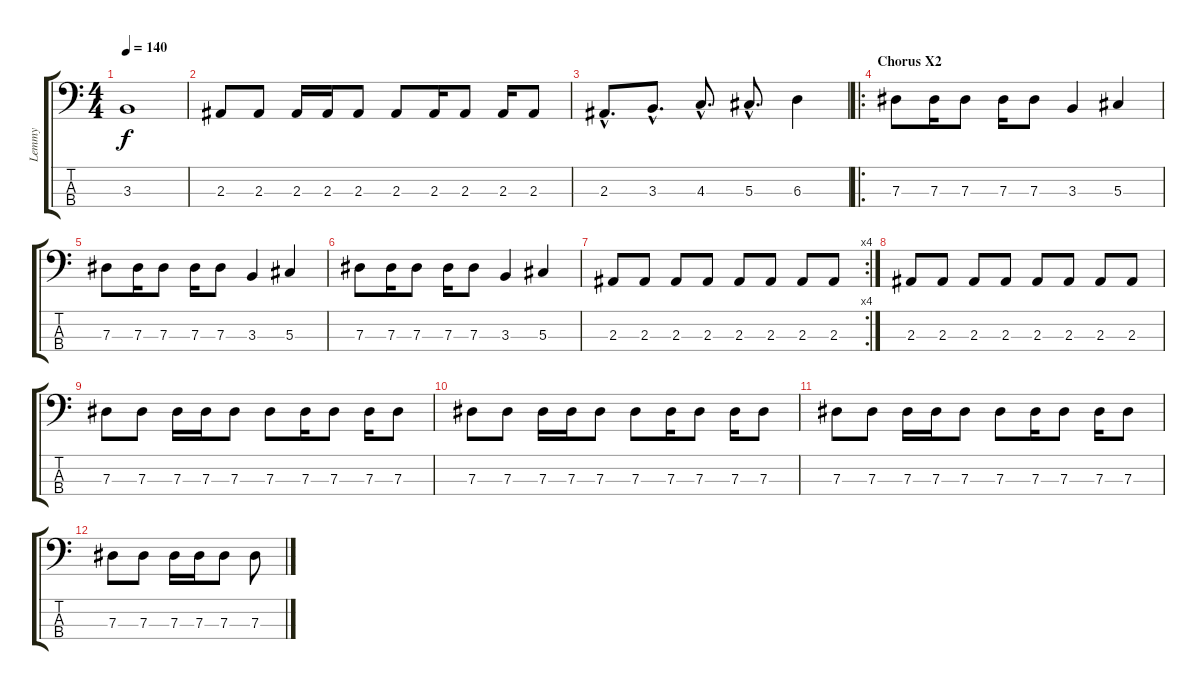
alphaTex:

\track ("Lemmy" "Lemmy") {instrument distortionguitar}
\staff {score tabs}
\tuning (Gb2 Db2 Ab1 Eb1) {hide}
\ts (4 4)
\tempo 140
\clef f4
\ks c
3.3.1{dy f} |
2.3.8 2.3.8 2.3.16 2.3.16 2.3.8 2.3.8 2.3.16 2.3.8 2.3.16 2.3.8 |
2.3{hac}.8{d} 3.3{hac}.8{d} 4.3{hac}.8{d} 5.3{hac}.8{d} 6.3.4 |
\ro
\section ("" "Chorus X2")
7.3.8 7.3.16 7.3.8 7.3.16 7.3.8 3.3.4 5.3.4 |
7.3.8 7.3.16 7.3.8 7.3.16 7.3.8 3.3.4 5.3.4 |
7.3.8 7.3.16 7.3.8 7.3.16 7.3.8 3.3.4 5.3.4 |
\rc 4
2.3.8 2.3.8 2.3.8 2.3.8 2.3.8 2.3.8 2.3.8 2.3.8 |
2.3.8 2.3.8 2.3.8 2.3.8 2.3.8 2.3.8 2.3.8 2.3.8 |
7.3.8 7.3.8 7.3.16 7.3.16 7.3.8 7.3.8 7.3.16 7.3.8 7.3.16 7.3.8 |
7.3.8 7.3.8 7.3.16 7.3.16 7.3.8 7.3.8 7.3.16 7.3.8 7.3.16 7.3.8 |
7.3.8 7.3.8 7.3.16 7.3.16 7.3.8 7.3.8 7.3.16 7.3.8 7.3.16 7.3.8 |
7.3.8 7.3.8 7.3.16 7.3.16 7.3.8 7.3.8
